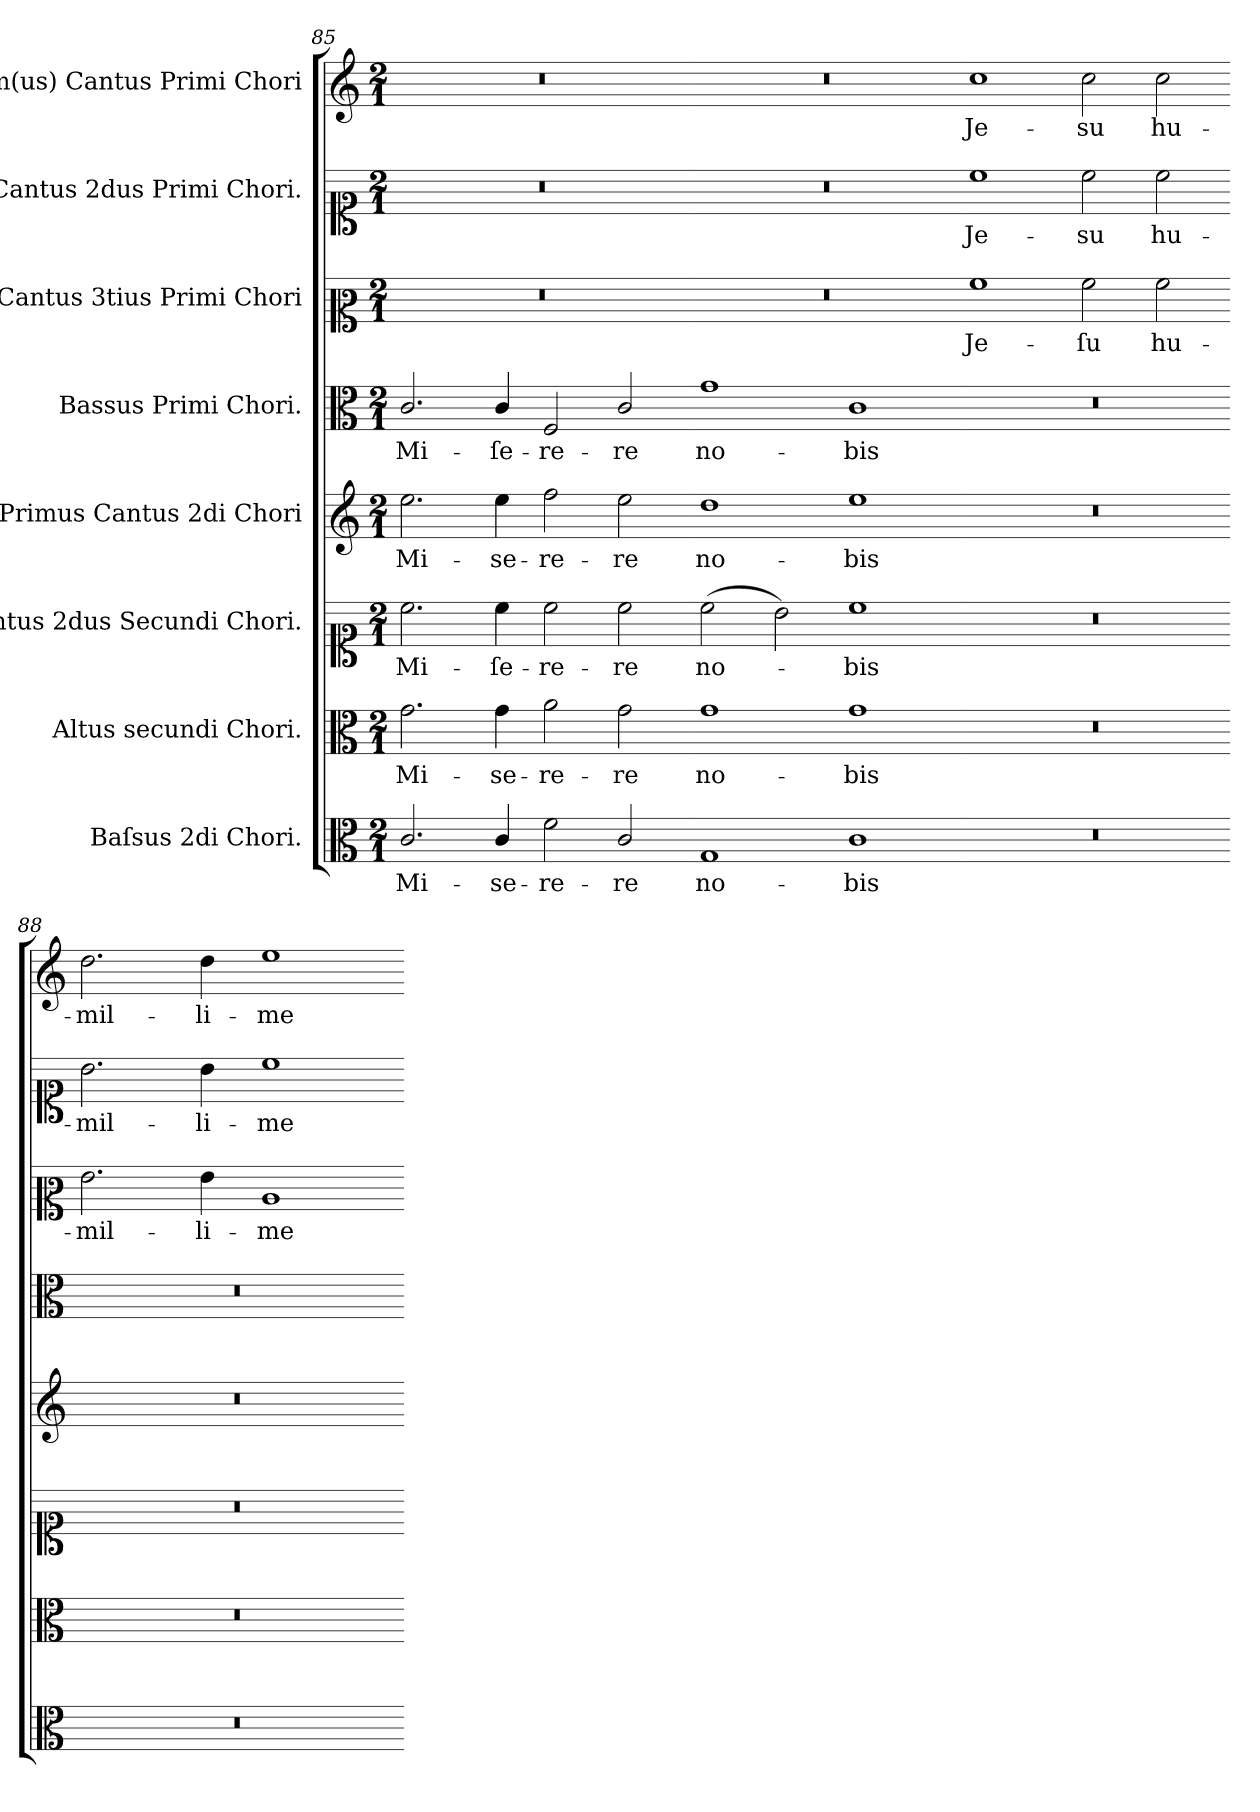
**kern	**text	**kern	**text	**kern	**text	**kern	**text	**kern	**text	**kern	**text	**kern	**text	**kern	**text
*part8	*part8	*part7	*part7	*part6	*part6	*part5	*part5	*part4	*part4	*part3	*part3	*part2	*part2	*part1	*part1
*staff8	*staff8	*staff7	*staff7	*staff6	*staff6	*staff5	*staff5	*staff4	*staff4	*staff3	*staff3	*staff2	*staff2	*staff1	*staff1
*I"Baſsus 2di Chori.	*	*I"Altus secundi Chori.	*	*I"Cantus 2dus Secundi Chori.	*	*I"Primus Cantus 2di Chori	*	*I"Bassus Primi Chori.	*	*I"Cantus 3tius Primi Chori	*	*I"Cantus 2dus Primi Chori.	*	*I"Im(us) Cantus Primi Chori	*
*clefC3	*	*clefC3	*	*clefC1	*	*clefG2	*	*clefC3	*	*clefC2	*	*clefC1	*	*clefG2	*
*k[]	*	*k[]	*	*k[]	*	*k[]	*	*k[]	*	*k[]	*	*k[]	*	*k[]	*
*M2/1	*	*M2/1	*	*M2/1	*	*M2/1	*	*M2/1	*	*M2/1	*	*M2/1	*	*M2/1	*
=85	=85	=85	=85	=85	=85	=85	=85	=85	=85	=85	=85	=85	=85	=85	=85
!	!	!	!LO:LY:i	!	!	!	!	!	!	!	!	!	!	!	!
2.c/	Mi-	2.g\	Mi-	2.cc\	Mi-	2.ee\	Mi-	2.c/	Mi-	0r	.	0r	.	0r	.
!	!	!	!LO:LY:i	!	!	!	!	!	!	!	!	!	!	!	!
4c/	-se-	4g\	-se-	4cc\	-ſe-	4ee\	-se-	4c/	-ſe-	.	.	.	.	.	.
!	!	!	!LO:LY:i	!	!	!	!	!	!	!	!	!	!	!	!
2f\	-re-	2a\	-re-	2cc\	-re-	2ff\	-re-	2F/	-re-	.	.	.	.	.	.
!	!	!	!LO:LY:i	!	!	!	!	!	!	!	!	!	!	!	!
2c/	-re	2g\	-re	2cc\	-re	2ee\	-re	2c/	-re	.	.	.	.	.	.
=86-	=86-	=86-	=86-	=86-	=86-	=86-	=86-	=86-	=86-	=86-	=86-	=86-	=86-	=86-	=86-
!	!	!	!LO:LY:i	!	!	!	!	!	!	!	!	!	!	!	!
1G	no-	1g	no-	(2cc\	no-	1dd	no-	1g	no-	0r	.	0r	.	0r	.
.	.	.	.	2b\)	.	.	.	.	.	.	.	.	.	.	.
!	!	!	!LO:LY:i	!	!	!	!	!	!	!	!	!	!	!	!
1c	-bis	1g	-bis	1cc	-bis	1ee	-bis	1c	-bis	.	.	.	.	.	.
=87-	=87-	=87-	=87-	=87-	=87-	=87-	=87-	=87-	=87-	=87-	=87-	=87-	=87-	=87-	=87-
0r	.	0r	.	0r	.	0r	.	0r	.	1a	Je-	1cc	Je-	1cc	Je-
.	.	.	.	.	.	.	.	.	.	2a\	ſu	2cc\	-su	2cc\	-su
.	.	.	.	.	.	.	.	.	.	2a\	hu-	2cc\	hu-	2cc\	hu-
=88-	=88-	=88-	=88-	=88-	=88-	=88-	=88-	=88-	=88-	=88-	=88-	=88-	=88-	=88-	=88-
0r	.	0r	.	0r	.	0r	.	0r	.	2.g\	-mil-	2.b\	-mil-	2.dd\	-mil-
.	.	.	.	.	.	.	.	.	.	4g\	-li-	4b\	-li-	4dd\	-li-
.	.	.	.	.	.	.	.	.	.	1c	-me	1cc	-me	1ee	-me
=-	=-	=-	=-	=-	=-	=-	=-	=-	=-	=-	=-	=-	=-	=-	=-
*-	*-	*-	*-	*-	*-	*-	*-	*-	*-	*-	*-	*-	*-	*-	*-
